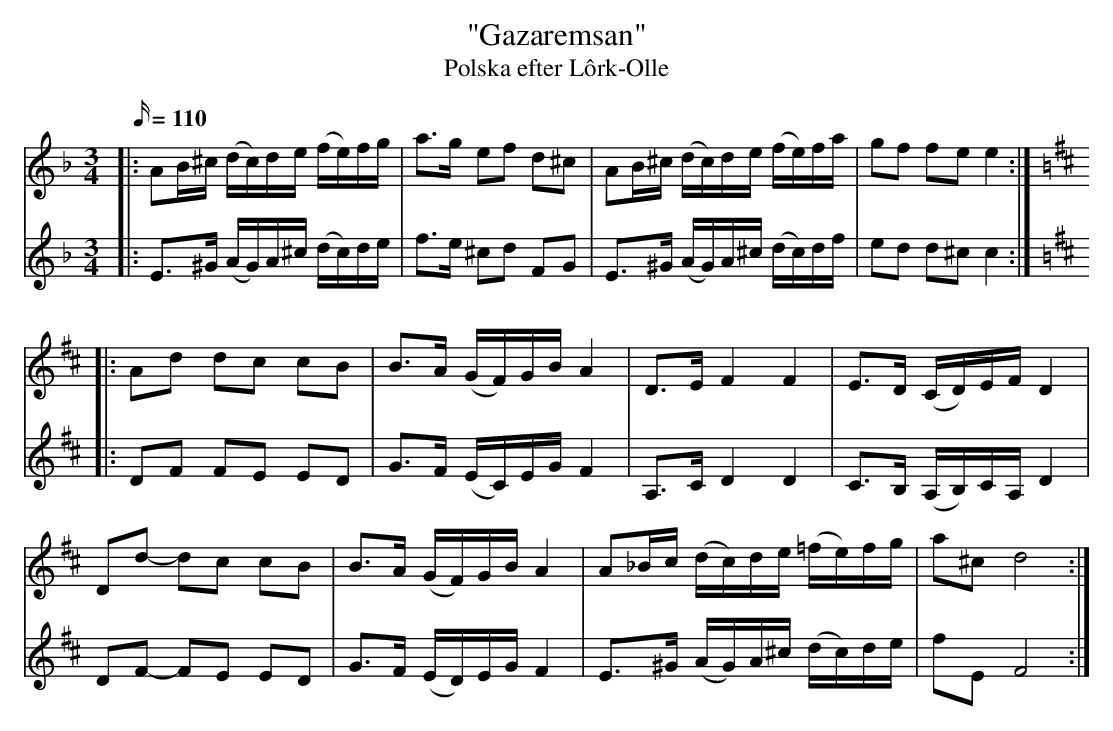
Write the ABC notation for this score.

X:1
T: "Gazaremsan"
T: Polska efter Lôrk-Olle
M: 3/4
L: 1/16
Q: 110
K: Dm
V: 1
|: A2B^c (dc)de (fe)fg | a3g e2f2 d2^c2 | A2B^c (dc)de (fe)fa | g2f2 f2e2 e4 :|
K: D
|: A2d2 d2c2 c2B2 | B3A (GF)GB A4 | D3E F4 F4 | E3D (CD)EF D4 |
D2d2- d2c2 c2B2 | B3A (GF)GB A4 | A2_Bc (dc)de (=fe)fg | a2^c2 d8 :|
V: 2
|: E3^G (AG)A^c (dc)de | f3e ^c2d2 F2G2 | E3^G (AG)A^c (dc)df | e2d2 d2^c2 c4 :|
K: D
|: D2F2 F2E2 E2D2 | G3F (EC)EG F4 | A,3C D4 D4 | C3B, (A,B,)CA, D4 |
D2F2- F2E2 E2D2 | G3F (ED)EG F4 | E3^G (AG)A^c (dc)de | f2E2 F8 :|
